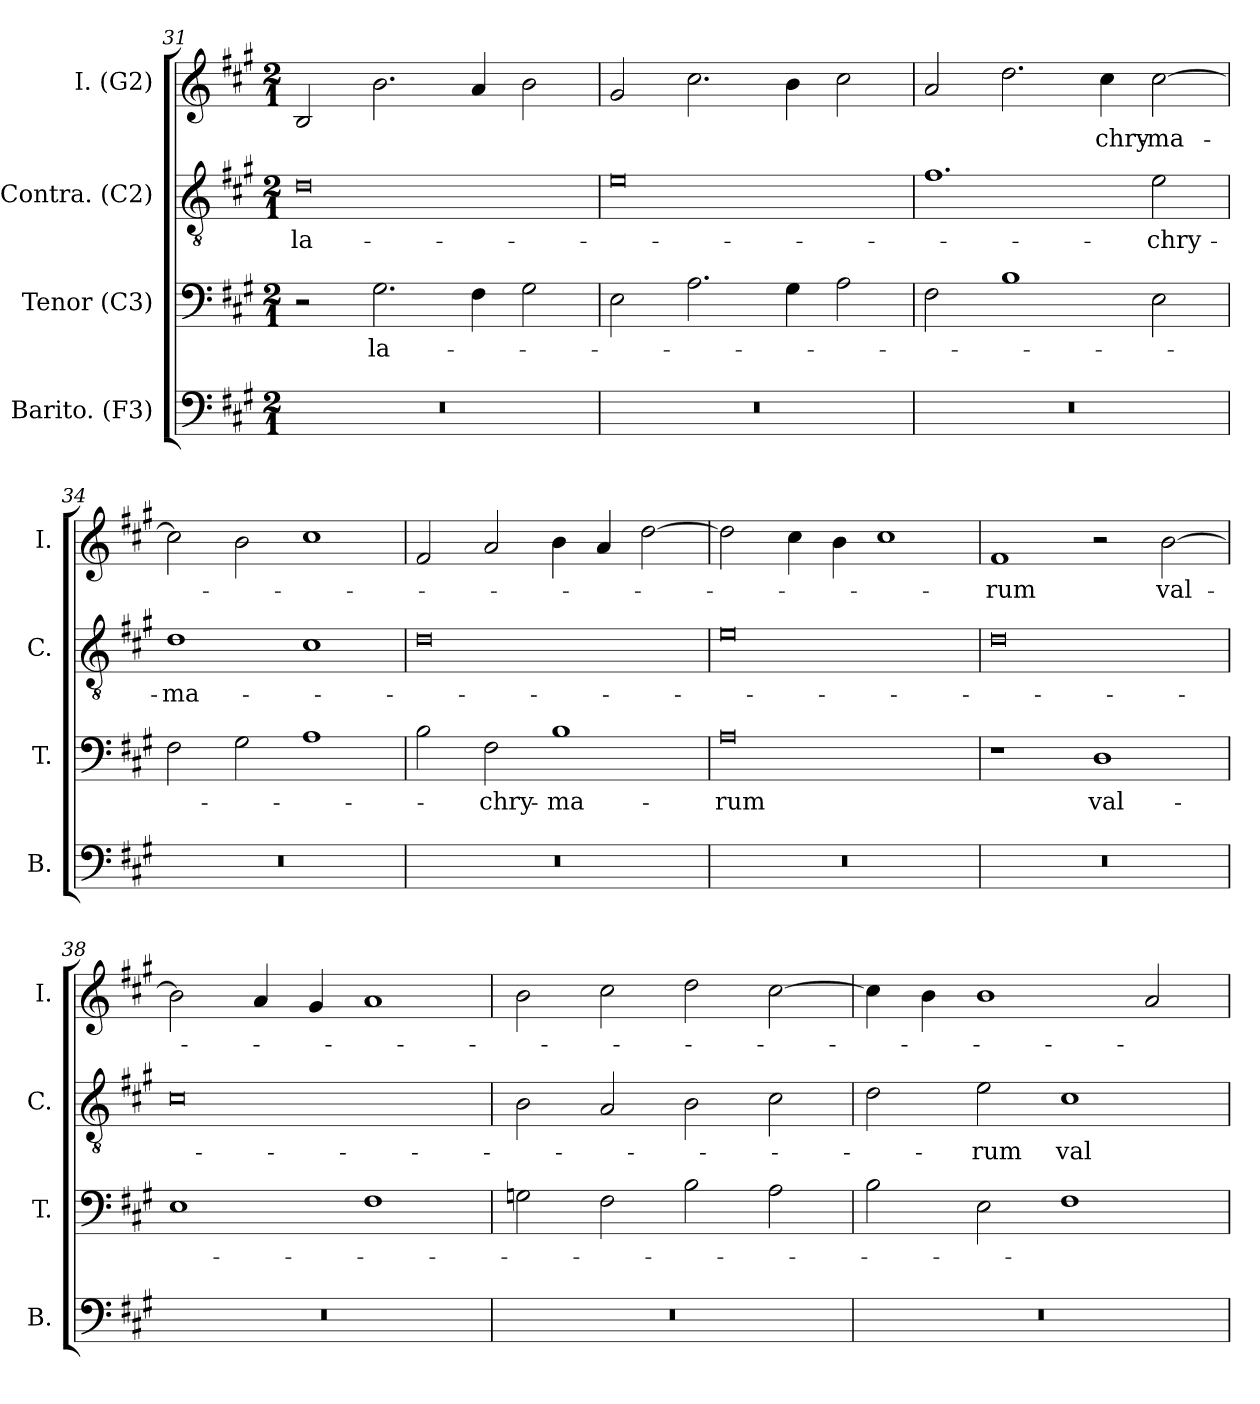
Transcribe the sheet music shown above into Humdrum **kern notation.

**kern	**kern	**text	**kern	**text	**kern	**text
*part4	*part3	*part3	*part2	*part2	*part1	*part1
*staff4	*staff3	*staff3	*staff2	*staff2	*staff1	*staff1
*I"Barito. (F3)	*I"Tenor (C3)	*	*I"Contra. (C2)	*	*I"I. (G2)	*
*I'B.	*I'T.	*	*I'C.	*	*I'I.	*
*clefF4	*clefF4	*	*clefGv2	*	*clefG2	*
*	*ITrd7c12	*	*ITrd7c12	*	*	*
*k[f#c#g#]	*k[f#c#g#]	*	*k[f#c#g#]	*	*k[f#c#g#]	*
*A:	*A:	*	*A:	*	*A:	*
*M2/1	*M2/1	*	*M2/1	*	*M2/1	*
=31	=31	=31	=31	=31	=31	=31
!LO:N:vis=1	!	!	!	!	!	!
!	!	!	!	!LO:LY:b:color=#000000	!	!
0r	2r	.	0Di	la-	2Bi/	.
!	!	!LO:LY:b:color=#000000	!	!	!	!
.	2.GG#i\	la-	.	.	2.bi\	.
.	4FF#i\	.	.	.	4ai/	.
.	2GG#i\	.	.	.	2bi\	.
!!LO:LB:g=z
=32	=32	=32	=32	=32	=32	=32
!LO:N:vis=1	!	!	!	!	!	!
0r	2EEi\	.	0Ei	.	2g#i/	.
.	2.AAi\	.	.	.	2.cc#i\	.
.	4GG#i\	.	.	.	4bi\	.
.	2AAi\	.	.	.	2cc#i\	.
=33	=33	=33	=33	=33	=33	=33
!LO:N:vis=1	!	!	!	!	!	!
0r	2FF#i\	.	1.F#i	.	2ai/	.
.	1BBi	.	.	.	2.ddi\	.
!	!	!	!	!	!	!LO:LY:b:color=#000000
.	.	.	.	.	4cc#i\	-chry-
!	!	!	!	!LO:LY:b:color=#000000	!	!
!	!	!	!	!	!	!LO:LY:b:color=#000000
.	2EEi\	.	2Ei\	-chry-	[2cc#i\	-ma-
=34	=34	=34	=34	=34	=34	=34
!LO:N:vis=1	!	!	!	!	!	!
!	!	!	!	!LO:LY:b:color=#000000	!	!
0r	2FF#i\	.	1Di	-ma-	2cc#i\]	.
.	2GG#i\	.	.	.	2bi\	.
.	1AAi	.	1C#i	.	1cc#i	.
=35	=35	=35	=35	=35	=35	=35
!LO:N:vis=1	!	!	!	!	!	!
0r	2BBi\	.	0Di	.	2f#i/	.
!	!	!LO:LY:b:color=#000000	!	!	!	!
.	2FF#i\	-chry-	.	.	2ai/	.
!	!	!LO:LY:b:color=#000000	!	!	!	!
.	1BBi	-ma-	.	.	4bi\	.
.	.	.	.	.	4ai/	.
.	.	.	.	.	[2ddi\	.
=36	=36	=36	=36	=36	=36	=36
!LO:N:vis=1	!	!	!	!	!	!
!	!	!LO:LY:b:color=#000000	!	!	!	!
0r	0AAi	-rum	0Ei	.	2ddi\]	.
.	.	.	.	.	4cc#i\	.
.	.	.	.	.	4bi\	.
.	.	.	.	.	1cc#i	.
!!LO:PB:g=z
=37	=37	=37	=37	=37	=37	=37
!LO:N:vis=1	!	!	!	!	!	!
!	!	!	!	!	!	!LO:LY:b:color=#000000
0r	1r	.	0Di	.	1f#i	-rum
!	!	!LO:LY:b:color=#000000	!	!	!	!
.	1DDi	val-	.	.	2r	.
!	!	!	!	!	!	!LO:LY:b:color=#000000
.	.	.	.	.	[2bi\	val-
=38	=38	=38	=38	=38	=38	=38
!LO:N:vis=1	!	!	!	!	!	!
0r	1EEi	.	0C#i	.	2bi\]	.
.	.	.	.	.	4ai/	.
.	.	.	.	.	4g#i/	.
.	1FF#i	.	.	.	1ai	.
=39	=39	=39	=39	=39	=39	=39
!LO:N:vis=1	!	!	!	!	!	!
0r	2GGi\	.	2BBi\	.	2bi\	.
.	2FF#i\	.	2AAi/	.	2cc#i\	.
.	2BBi\	.	2BBi\	.	2ddi\	.
.	2AAi\	.	2C#i\	.	[2cc#i\	.
=40	=40	=40	=40	=40	=40	=40
!LO:N:vis=1	!	!	!	!	!	!
0r	2BBi\	.	2Di\	.	4cc#i\]	.
.	.	.	.	.	4bi\	.
!	!	!	!	!LO:LY:b:color=#000000	!	!
.	2EEi\	.	2Ei\	-rum	1bi	.
!	!	!	!	!LO:LY:b:color=#000000	!	!
.	1FF#i	.	1C#i	val-	.	.
.	.	.	.	.	2ai/	.
=	=	=	=	=	=	=
*-	*-	*-	*-	*-	*-	*-
